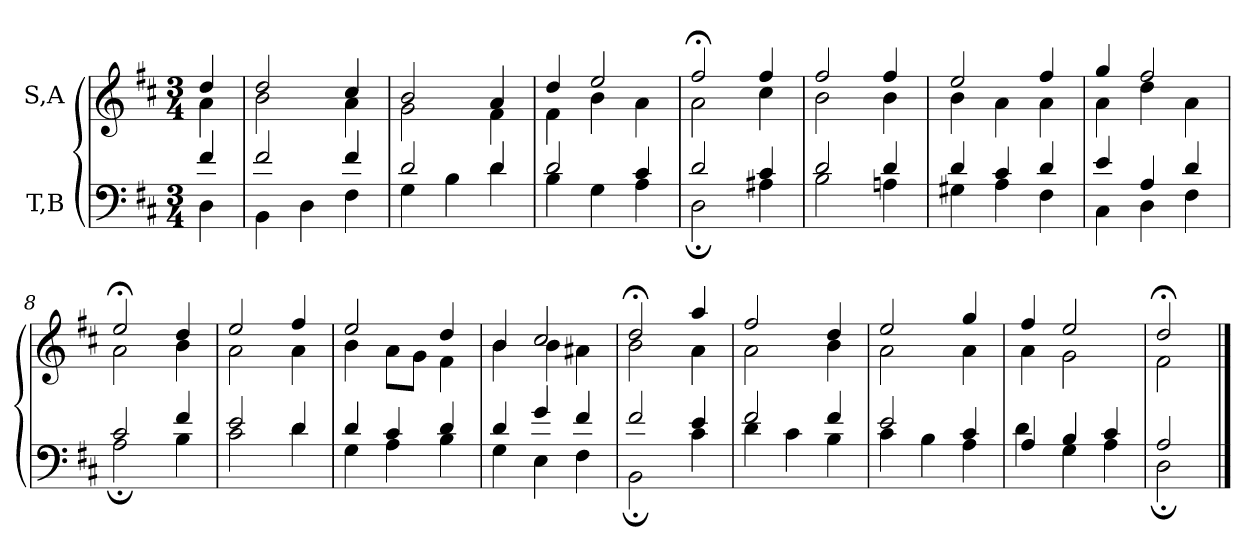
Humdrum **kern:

**kern	**kern
*part2	*part1
*staff2	*staff1
*I"T,B	*I"S,A
*clefF4	*clefG2
*k[f#c#]	*k[f#c#]
*M3/4	*M3/4
=	=
*^	*^
4f#	4D	4dd	4a
=1	=1	=1	=1
2f#	4BB	2dd	2b
.	4D	.	.
4f#	4F#	4cc#	4a
=2	=2	=2	=2
2d	4G	2b	2g
.	4B	.	.
4d	4d	4a	4f#
=3	=3	=3	=3
2d	4B	4dd	4f#
.	4G	2ee	4b
4c#	4A	.	4a
=4	=4	=4	=4
2d	2D;	2ff#;<	2a
4c#	4A#X	4ff#	4cc#
=5	=5	=5	=5
2d	2B	2ff#	2b
4d	4An	4ff#	4b
=6	=6	=6	=6
4d	4G#X	2ee	4b
4c#	4A	.	4a
4d	4F#	4ff#	4a
=7	=7	=7	=7
4e	4C#	4gg	4a
4A	4D	2ff#	4dd
4d	4F#	.	4a
=8	=8	=8	=8
2c#	2A;	2ee;<	2a
4f#	4B	4dd	4b
=9	=9	=9	=9
2e	2c#	2ee	2a
4d	4d	4ff#	4a
=10	=10	=10	=10
4d	4G	2ee	4b
4c#	4A	.	8aL
.	.	.	8gJ
4d	4B	4dd	4f#
=11	=11	=11	=11
4d	4G	4b	4b
4g	4E	2cc#	4b
4f#	4F#	.	4a#X
=12	=12	=12	=12
2f#	2BB;	2dd;<	2b
4e	4c#	4aa	4a
=13	=13	=13	=13
2f#	4d	2ff#	2a
.	4c#	.	.
4f#	4B	4dd	4b
=14	=14	=14	=14
2e	4c#	2ee	2a
.	4B	.	.
4c#	4A	4gg	4a
=15	=15	=15	=15
4A	4d	4ff#	4a
4B	4G	2ee	2g
4c#	4A	.	.
=1414	=1414	=1414	=1414
2A	2D;	2dd;<	2f#
*v	*v	*	*
*	*v	*v
==	==
*-	*-
